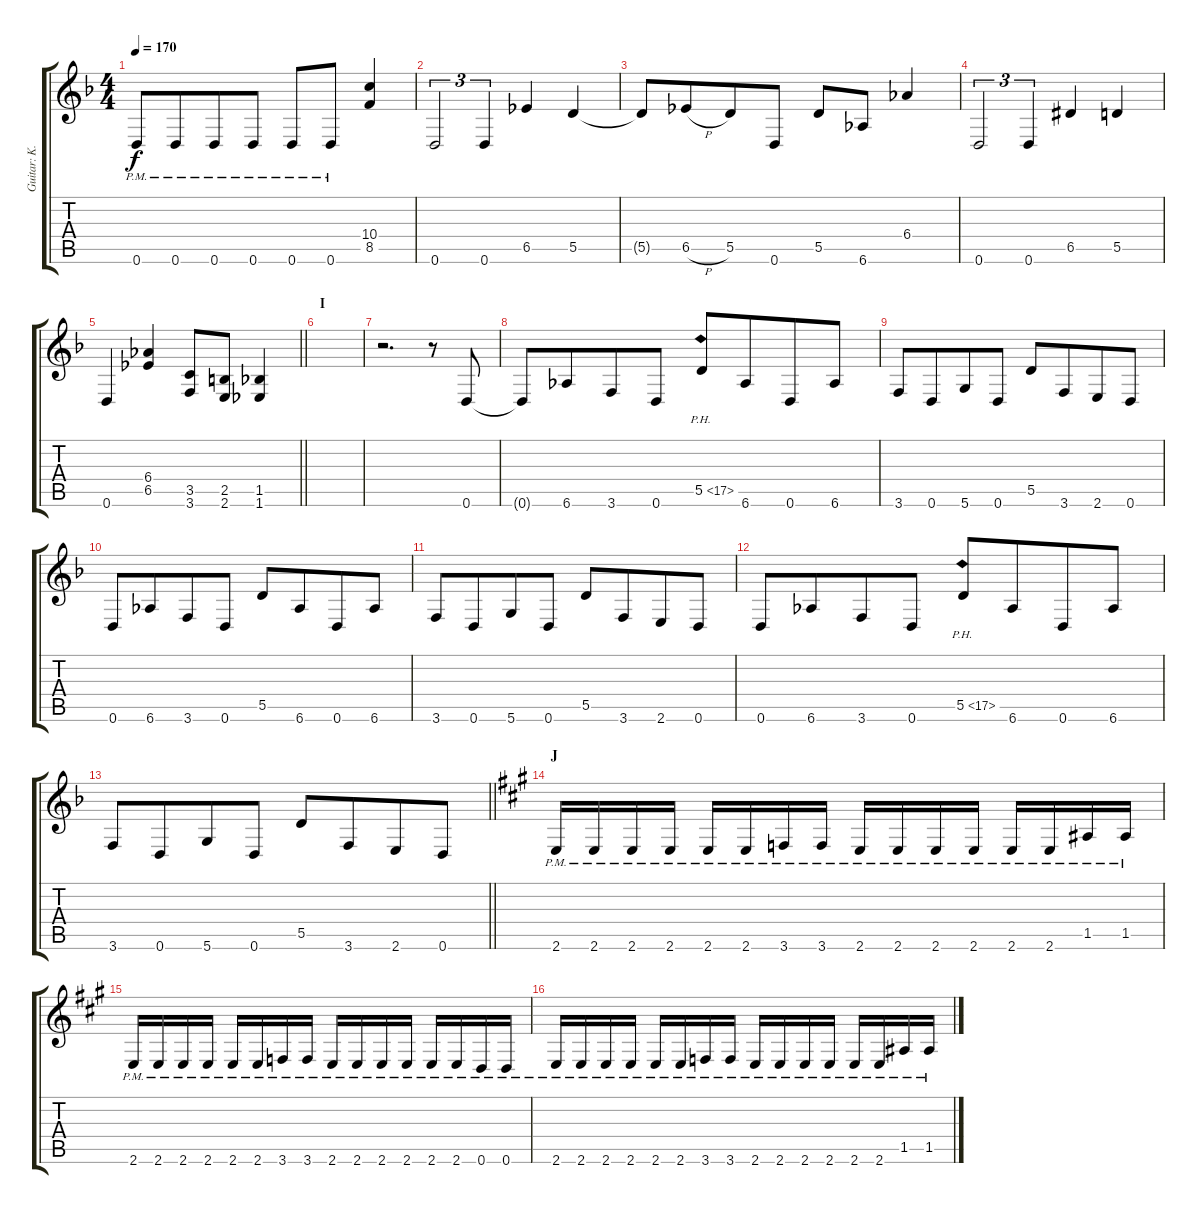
\track ("Guitar: K.K." "Guitar: K.") {instrument distortionguitar}
\staff {score tabs}
\tuning (E4 B3 G3 D3 A2 D2) {hide}
\ts (4 4)
\tempo 170
\clef g2
\ks f
0.6{pm}.8{dy f} 0.6{pm}.8{beam merge} 0.6{pm}.8 0.6{pm}.8 0.6{pm}.8 0.6{pm}.8{beam merge} (10.4 8.5).4 |
0.6.2{tu (3 2)} 0.6.4{tu (3 2)} 6.5.4 5.5.4 |
5.5{t}.8 6.5{h}.8{beam merge} 5.5.8 0.6.8 5.5.8 6.6.8 6.4.4 |
0.6.2{tu (3 2)} 0.6.4{tu (3 2)} 6.5{acc #}.4 5.5.4 |
\barLineRight lightlight
0.6.4 (6.4 6.5).4{beam merge} (3.5 3.6).8 (2.5 2.6).8 (1.5 1.6).4 |
\section ("" "I")
|
r.2{d beam merge} r.8 0.6.8 |
0.6{t}.8 6.6.8{beam merge} 3.6.8 0.6.8 5.5{ph 12}.8 6.6.8{beam merge} 0.6.8 6.6.8 |
3.6.8 0.6.8{beam merge} 5.6.8 0.6.8 5.5.8 3.6.8{beam merge} 2.6.8 0.6.8 |
0.6.8 6.6.8{beam merge} 3.6.8 0.6.8 5.5.8 6.6.8{beam merge} 0.6.8 6.6.8 |
3.6.8 0.6.8{beam merge} 5.6.8 0.6.8 5.5.8 3.6.8{beam merge} 2.6.8 0.6.8 |
0.6.8 6.6.8{beam merge} 3.6.8 0.6.8 5.5{ph 12}.8 6.6.8{beam merge} 0.6.8 6.6.8 |
\barLineRight lightlight
3.6.8 0.6.8{beam merge} 5.6.8 0.6.8 5.5.8 3.6.8{beam merge} 2.6.8 0.6.8 |
\section ("" "J")
\ks a
2.6{pm}.16 2.6{pm}.16 2.6{pm}.16 2.6{pm}.16 2.6{pm}.16 2.6{pm}.16 3.6{pm}.16 3.6{pm}.16 2.6{pm}.16 2.6{pm}.16 2.6{pm}.16 2.6{pm}.16 2.6{pm}.16 2.6{pm}.16 1.5{pm}.16 1.5{pm}.16 |
2.6{pm}.16 2.6{pm}.16 2.6{pm}.16 2.6{pm}.16 2.6{pm}.16 2.6{pm}.16 3.6{pm}.16 3.6{pm}.16 2.6{pm}.16 2.6{pm}.16 2.6{pm}.16 2.6{pm}.16 2.6{pm}.16 2.6{pm}.16 0.6{pm}.16 0.6{pm}.16 |
2.6{pm}.16 2.6{pm}.16 2.6{pm}.16 2.6{pm}.16 2.6{pm}.16 2.6{pm}.16 3.6{pm}.16 3.6{pm}.16 2.6{pm}.16 2.6{pm}.16 2.6{pm}.16 2.6{pm}.16 2.6{pm}.16 2.6{pm}.16 1.5{pm}.16 1.5{pm}.16
